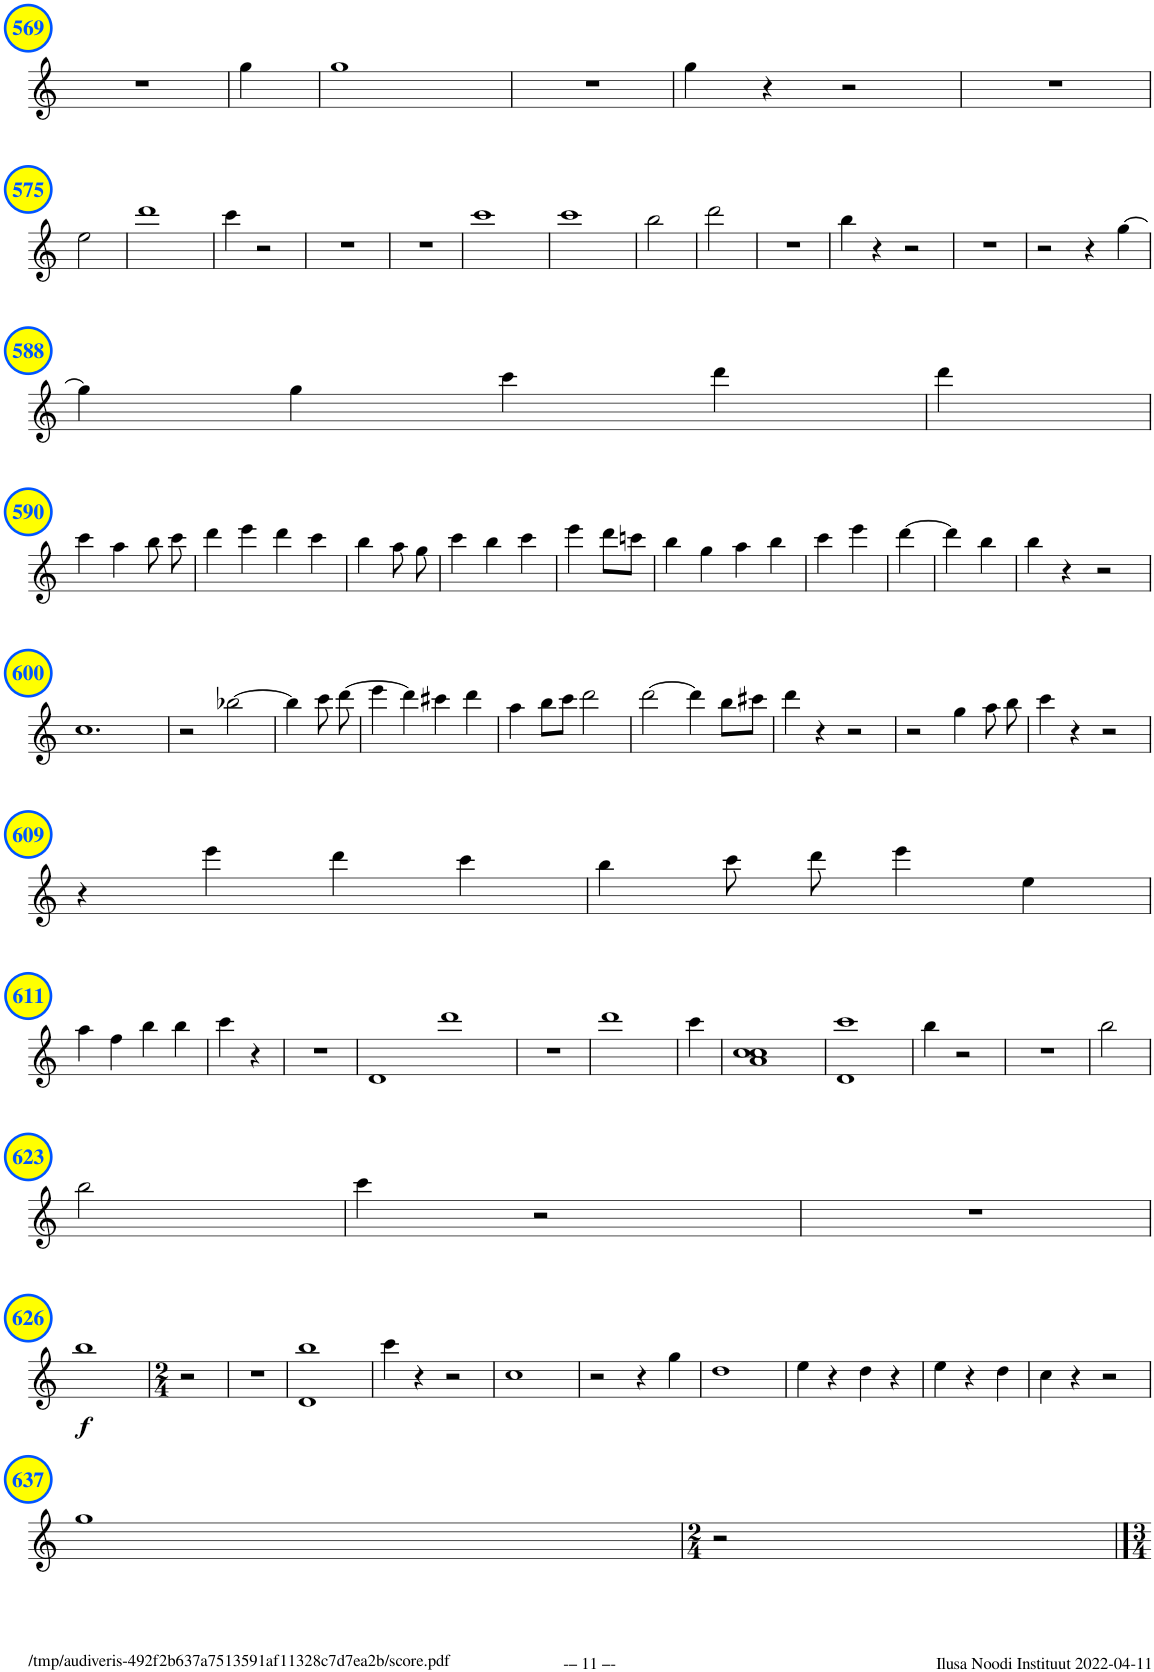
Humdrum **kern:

**kern	**dynam
*part1	*part1
*staff1	*staff1
*I"Voice	*
!!LO:PB:g=z
*clefG2	*
*k[]	*
*M3/4	*
=569	=569
2.r	.
=570	=570
4gg\	.
=571	=571
[2.gg	.
=572	=572
2.r	.
4gg]	.
=573	=573
4gg\	.
4r	.
4r	.
=574	=574
2.r	.
4r	.
!!LO:LB:g=z
=575	=575
2ee\	.
=576	=576
[2.ddd	.
=577	=577
4ccc\	.
4ddd]	.
2r	.
=578	=578
2.r	.
=579	=579
2.r	.
=580	=580
[2.ccc	.
=581	=581
[2.ccc	.
4ccc]	.
=582	=582
2bb\	.
4ccc]	.
=583	=583
2ddd\	.
=584	=584
2.r	.
=585	=585
4bb\	.
4r	.
4r	.
=586	=586
2.r	.
4r	.
=587	=587
2r	.
4r	.
[>4gg\	.
!!LO:LB:g=z
=588	=588
4gg\]	.
4gg\	.
4ccc\	.
4ddd\	.
=589	=589
4ddd\	.
!!LO:LB:g=z
=590	=590
4ccc\	.
4aa\	.
8bb\	.
8ccc\	.
=591	=591
4ddd\	.
4eee\	.
4ddd\	.
4ccc\	.
=592	=592
4bb\	.
8aa\	.
8gg\	.
=593	=593
4ccc\	.
4bb\	.
4ccc\	.
=594	=594
4eee\	.
8ddd\L	.
8cccn\J	.
=595	=595
4bb\	.
4gg\	.
4aa\	.
4bb\	.
=596	=596
4ccc\	.
4eee\	.
=597	=597
[>4ddd\	.
=598	=598
4ddd\]	.
4bb\	.
=599	=599
4bb\	.
4r	.
4r	.
!!LO:LB:g=z
=600	=600
[2.cc	.
4r	.
=601	=601
2r	.
2.cc]	.
[>4bb-X\	.
=602	=602
4bb-\]	.
4bb-\_	.
8ccc\	.
[>8ddd\	.
=603	=603
4eee\	.
4ddd\]	.
4ccc#X\	.
4ddd\	.
=604	=604
4aa\	.
8bb\L	.
8ccc\J	.
[4ddd\	.
=605	=605
[>2ddd\	.
4ddd\]	.
4ddd\]	.
8bb\L	.
8ccc#X\J	.
=606	=606
4ddd\	.
4r	.
4r	.
=607	=607
2r	.
4r	.
4gg\	.
8aa\	.
8bb\	.
=608	=608
4ccc\	.
4r	.
4r	.
!!LO:LB:g=z
=609	=609
4r	.
4r	.
4eee\	.
4ddd\	.
4ccc\	.
=610	=610
4bb\	.
8ccc\	.
8ddd\	.
4eee\	.
4ee\	.
!!LO:LB:g=z
=611	=611
4aa\	.
4ff\	.
4bb\	.
4bb\	.
=612	=612
4ccc\	.
4r	.
=613	=613
2.r	.
=614	=614
[2.d	.
4ryy	.
1ddd	.
=615	=615
2.r	.
4d]	.
=616	=616
[2.ddd	.
=617	=617
4ccc\	.
4ddd]	.
=618	=618
[2.a [2.cc [2.cc	.
=619	=619
*^	*
[2.ccc	[2.d	.
4a] 4cc] 4cc]	4ryy	.
*v	*v	*
=620	=620
4bb\	.
4ccc]	.
4d]	.
2r	.
=621	=621
2.r	.
=622	=622
2bb\	.
!!LO:LB:g=z
=623	=623
2bb\	.
=624	=624
4ccc\	.
2r	.
=625	=625
2.r	.
!!LO:LB:g=z
=626	=626
!	!LO:DY:b
[2.bb	f
=627	=627
*M2/4	*
2r	.
4bb]	.
=628	=628
2r	.
=629	=629
*^	*
[2bb	[2d	.
*v	*v	*
=630	=630
4ccc\	.
2bb]	.
2d]	.
4r	.
2r	.
=631	=631
[2cc	.
=632	=632
2r	.
2cc]	.
4r	.
4gg\	.
=633	=633
[2dd	.
=634	=634
4ee\	.
2dd]	.
4r	.
4dd\	.
4r	.
=635	=635
4ee\	.
4r	.
4dd\	.
=636	=636
4cc\	.
4r	.
2r	.
!!LO:LB:g=z
=637	=637
[2gg	.
=638	=638
*M2/4	*
2r	.
2gg]	.
==	==
*-	*-
